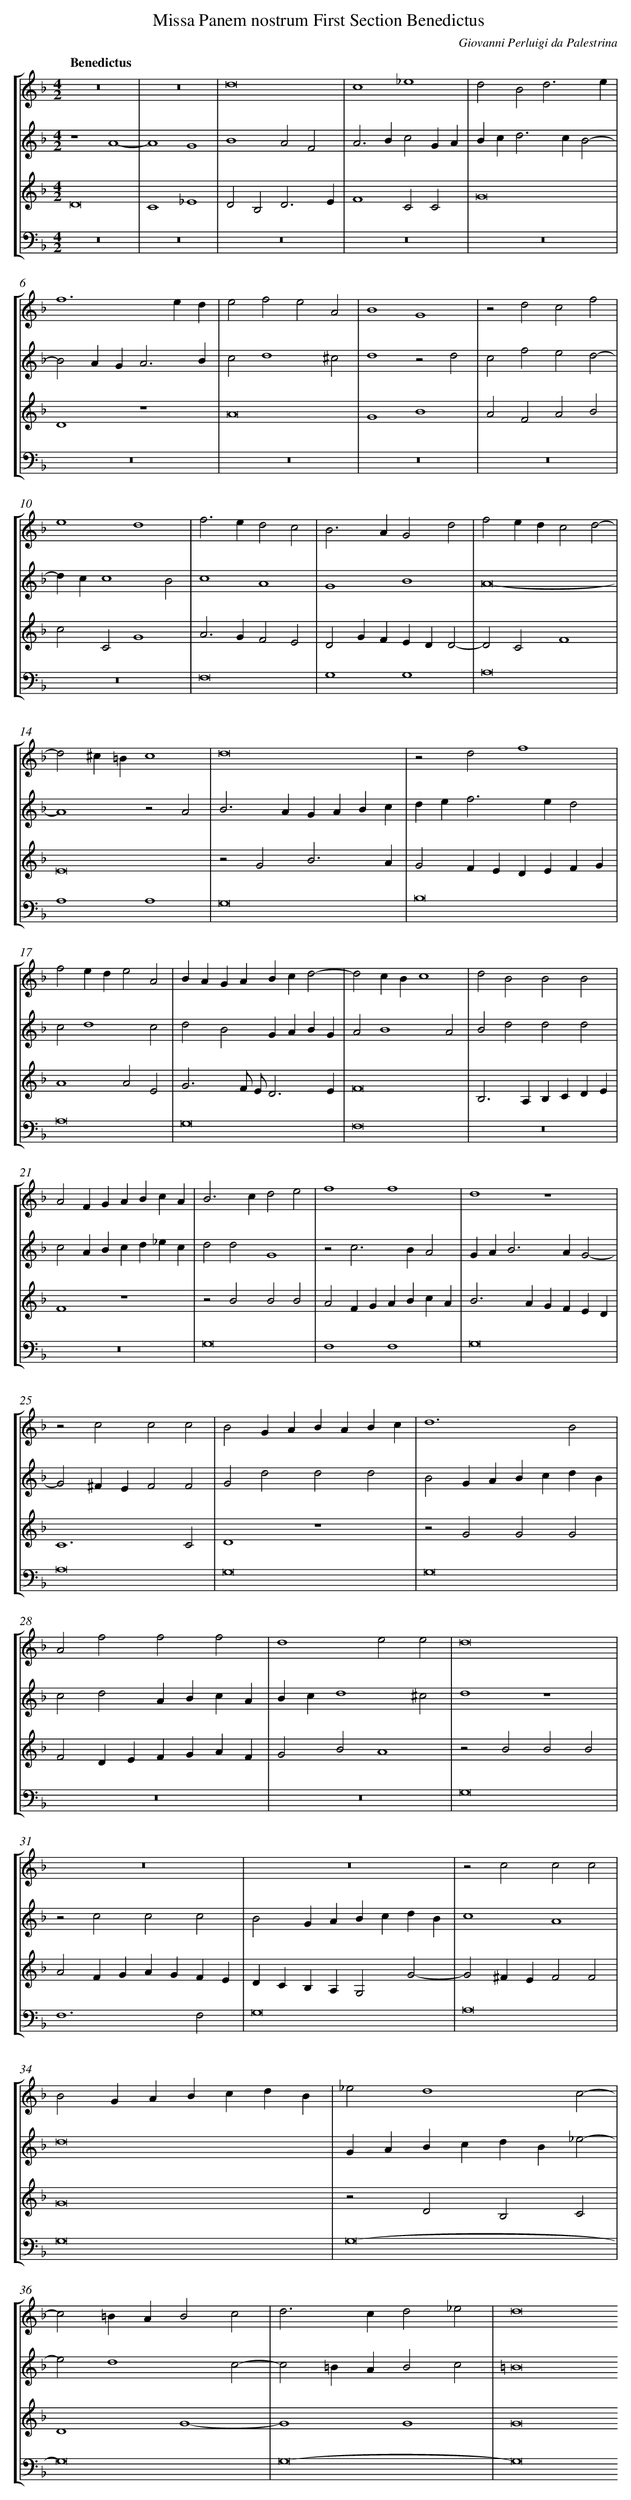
X:1
T: Missa Panem nostrum First Section Benedictus
C: Giovanni Perluigi da Palestrina
L: 1/4
M: 4/2
Q: "Benedictus"
%%staves [1 2 3 4]
V: 1 clef=treble
V: 2 clef=treble
V: 3 clef=treble
V: 4 clef=bass
K: F
[V:1] z8 |
[V:2] z4A4- |
[V:3] D8 |
[V:4] z8 |
[V:1] z8 |
[V:2] A4G4 |
[V:3] C4_E4 |
[V:4] z8 |
[V:1] d8 |
[V:2] B4A2F2 |
[V:3] D2B,2D3E |
[V:4] z8 |
[V:1] c4_e4 |
[V:2] A2>B2c2GA |
[V:3] F4C2C2 |
[V:4] z8 |
[V:1] d2B2d3e |
[V:2] Bc2<d2cB2- |
[V:3] G8 |
[V:4] z8 |
[V:1] f6ed |
[V:2] B2AG2<A2B |
[V:3] D4z4 |
[V:4] z8 |
[V:1] e2f2e2A2 |
[V:2] c2d4^c2 |
[V:3] A8 |
[V:4] z8 |
[V:1] B4G4 |
[V:2] d4z2d2 |
[V:3] G4B4 |
[V:4] z8 |
[V:1] z2d2c2f2 |
[V:2] c2f2e2d2- |
[V:3] A2F2A2B2 |
[V:4] z8 |
[V:1] e4d4 |
[V:2] dcc4B2 |
[V:3] c2C2G4 |
[V:4] z8 |
[V:1] f2>e2d2c2 |
[V:2] c4A4 |
[V:3] A2>G2F2E2 |
[V:4] F,8 |
[V:1] B2>A2G2d2 |
[V:2] G4B4 |
[V:3] D2GFEDD2- |
[V:4] G,4G,4 |
[V:1] f2edc2d2- |
[V:2] A8- |
[V:3] D2C2F4 |
[V:4] A,8 |
[V:1] d2^c=Bc4 |
[V:2] A4z2A2 |
[V:3] E8 |
[V:4] A,4A,4 |
[V:1] d8 |
[V:2] B2>A2GABc |
[V:3] z2G2B3A |
[V:4] G,8 |
[V:1] z2d2f4 |
[V:2] de2<f2ed2 |
[V:3] G2FEDEFG |
[V:4] B,8 |
[V:1] f2ede2A2 |
[V:2] c2d4c2 |
[V:3] A4A2E2 |
[V:4] A,8 |
[V:1] BAGABcd2- |
[V:2] d2B2GABG |
[V:3] G3F/ E/D3E |
[V:4] G,8 |
[V:1] d2cBc4 |
[V:2] A2B4A2 |
[V:3] F8 |
[V:4] F,8 |
[V:1] d2B2B2B2 |
[V:2] B2d2d2d2 |
[V:3] B,2>A,2B,CDE |
[V:4] z8 |
[V:1] A2FGABcA |
[V:2] c2ABcd_ec |
[V:3] F4z4 |
[V:4] z8 |
[V:1] B2>c2d2e2 |
[V:2] d2d2G4 |
[V:3] z2B2B2B2 |
[V:4] G,8 |
[V:1] f4f4 |
[V:2] z2c2>B2A2 |
[V:3] A2FGABcA |
[V:4] F,4F,4 |
[V:1] d4z4 |
[V:2] GA2<B2AG2- |
[V:3] B2>A2GFED |
[V:4] G,8 |
[V:1] z2c2c2c2 |
[V:2] G2^FEF2F2 |
[V:3] C6C2 |
[V:4] A,8 |
[V:1] B2GABABc |
[V:2] G2d2d2d2 |
[V:3] D4z4 |
[V:4] G,8 |
[V:1] d6B2 |
[V:2] B2GABcdB |
[V:3] z2G2G2G2 |
[V:4] G,8 |
[V:1] A2f2f2f2 |
[V:2] c2d2ABcA |
[V:3] F2DEFGAF |
[V:4] z8 |
[V:1] d4e2e2 |
[V:2] Bcd4^c2 |
[V:3] G2B2A4 |
[V:4] z8 |
[V:1] d8 |
[V:2] d4z4 |
[V:3] z2B2B2B2 |
[V:4] G,8 |
[V:1] z8 |
[V:2] z2c2c2c2 |
[V:3] A2FGAGFE |
[V:4] F,6F,2 |
[V:1] z8 |
[V:2] B2GABcdB |
[V:3] DCB,A,G,2G2- |
[V:4] G,8 |
[V:1] z2c2c2c2 |
[V:2] c4A4 |
[V:3] G2^FEF2F2 |
[V:4] A,8 |
[V:1] B2GABcdB |
[V:2] d8 |
[V:3] G8 |
[V:4] G,8 |
[V:1] _e2d4c2- |
[V:2] GABcdB_e2- |
[V:3] z2D2B,2C2 |
[V:4] G,8- |
[V:1] c2=BAB2c2 |
[V:2] e2d4c2- |
[V:3] D4G4- |
[V:4] G,8 |
[V:1] d2>c2d2_e2 |
[V:2] c2=BAB2c2 |
[V:3] G4G4 |
[V:4] G,8- |
[V:1] d8
[V:2] =B8
[V:3] G8
[V:4] G,8
